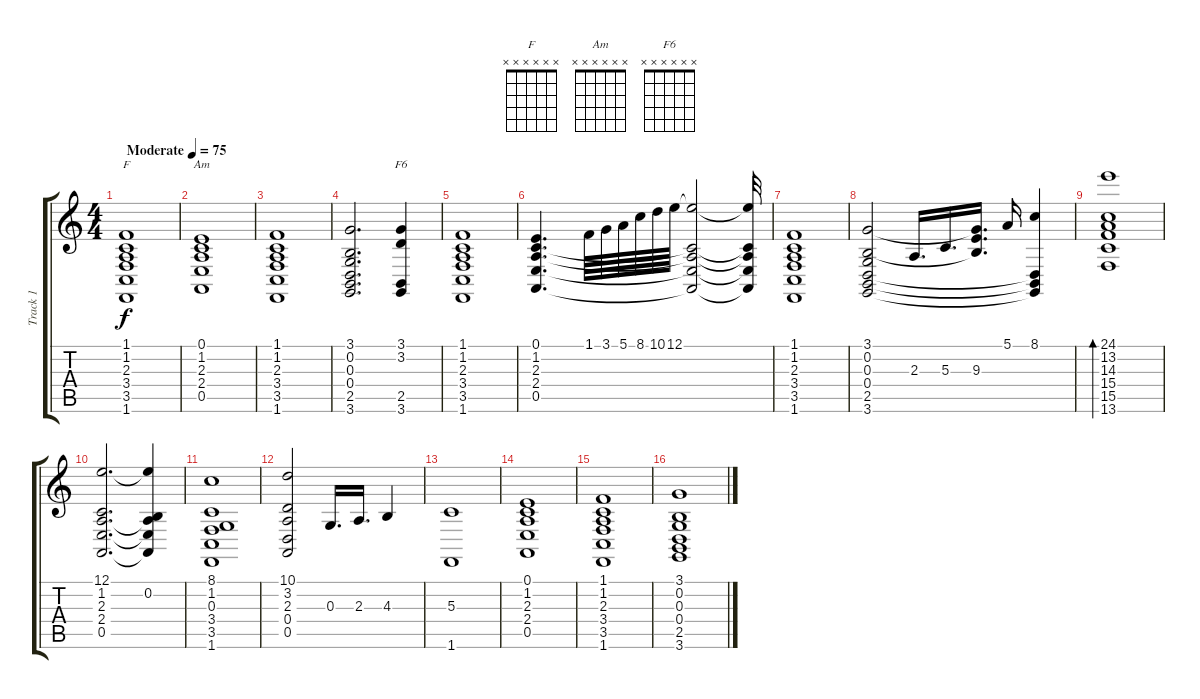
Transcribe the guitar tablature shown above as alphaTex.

\track ("Track 1" "Track 1") {instrument acousticgrandpiano}
\staff {score tabs}
\tuning (E4 B3 G3 D3 A2 E2) {hide}
\chord ("F" x x x x x x)
\chord ("Am" x x x x x x)
\chord ("F6" x x x x x x)
\ts (4 4)
\tempo (75 "Moderate")
\clef g2
\ks c
(1.1 1.2 2.3 3.4 3.5 1.6).1{ch "F" dy f instrument acousticgrandpiano} |
(0.1 1.2 2.3 2.4 0.5).1{ch "Am"} |
(1.1 1.2 2.3 3.4 3.5 1.6).1 |
(3.1 0.2 0.3 0.4 2.5 3.6).2{d} (3.1 3.2 2.5 3.6).4{ch "F6"} |
(1.1 1.2 2.3 3.4 3.5 1.6).1 |
(0.1 1.2 2.3 2.4 0.5).4{d} 1.1.64 3.1.64 5.1.64 8.1.64 10.1.64 12.1.64 (12.1{t} 1.2{t} 2.3{t} 2.4{t} 0.5{t}).2 (12.1{t} 1.2{t} 2.3{t} 2.4{t} 0.5{t}).32 |
(1.1 1.2 2.3 3.4 3.5 1.6).1 |
(3.1 0.2 0.3 0.4 2.5 3.6).2 2.3.16{d} 5.3.16{d} (3.1{t} 0.2{t} 9.3).16{d} 5.1.16 (8.1 0.4{t} 2.5{t} 3.6{t}).4 |
(24.1 13.2 14.3 15.4 15.5 13.6).1{bd 120} |
(12.1 1.2 2.3 2.4 0.5).2{d} (12.1{t} 0.2 2.3{t} 2.4{t} 0.5{t}).4 |
(8.1 1.2 0.3 3.4 3.5 1.6).1 |
(10.1 3.2 2.3 0.4 0.5).2 0.3.16{d} 2.3.16{d} 4.3.4 |
(5.3 1.6).1 |
(0.1 1.2 2.3 2.4 0.5).1 |
(1.1 1.2 2.3 3.4 3.5 1.6).1 |
(3.1 0.2 0.3 0.4 2.5 3.6).1
